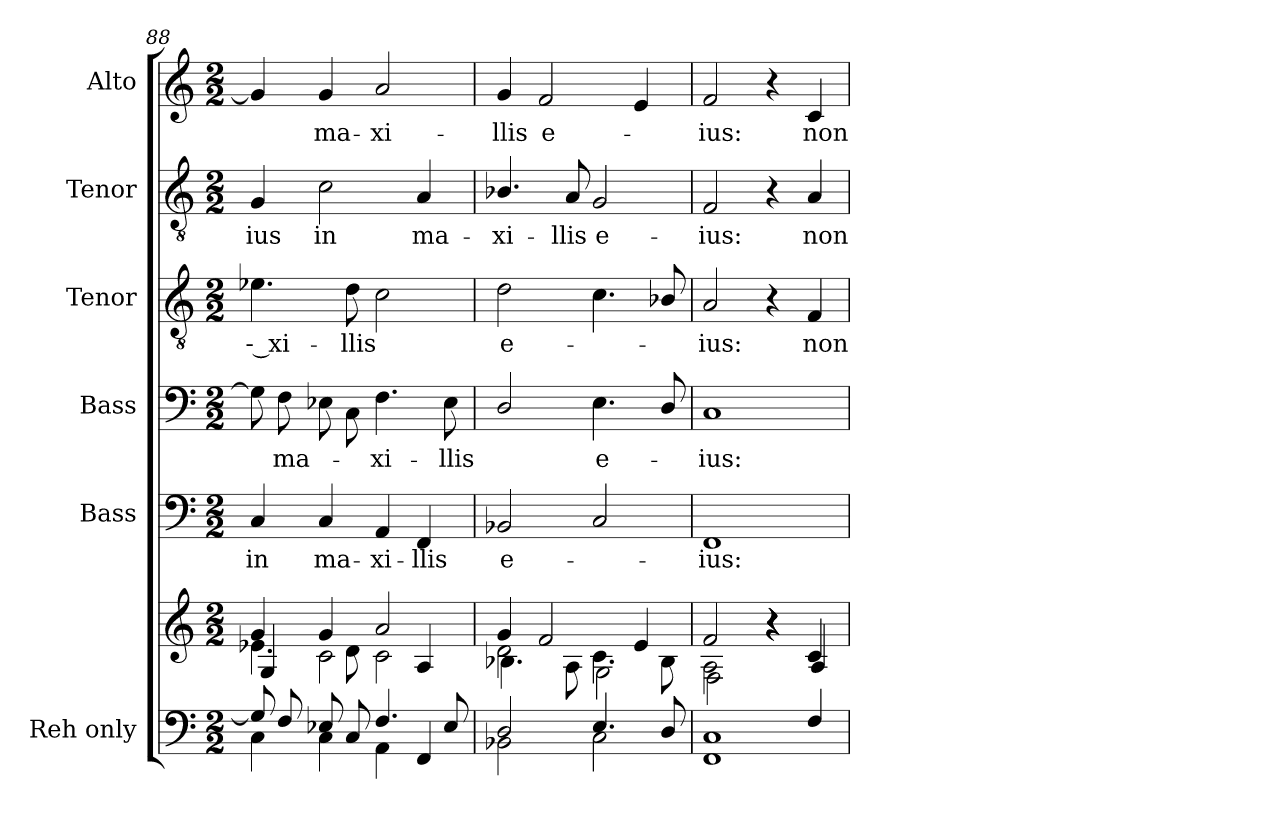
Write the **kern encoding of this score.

**kern	**kern	**kern	**text	**kern	**text	**kern	**text	**kern	**text	**kern	**text
*part6	*part6	*part5	*part5	*part4	*part4	*part3	*part3	*part2	*part2	*part1	*part1
*staff7	*staff6	*staff5	*staff5	*staff4	*staff4	*staff3	*staff3	*staff2	*staff2	*staff1	*staff1
*I"Reh only	*	*I"Bass	*	*I"Bass	*	*I"Tenor	*	*I"Tenor	*	*I"Alto	*
*	*	*I'B.	*	*I'B.	*	*I'T.	*	*I'T.	*	*I'A.	*
!!LO:PB:g=z
*clefF4	*clefG2	*clefF4	*	*clefF4	*	*clefGv2	*	*clefGv2	*	*clefG2	*
*	*	*	*	*	*	*ITrd7c12	*	*ITrd7c12	*	*	*
*k[]	*k[]	*k[]	*	*k[]	*	*k[]	*	*k[]	*	*k[]	*
*C:	*C:	*C:	*	*C:	*	*C:	*	*C:	*	*C:	*
*M2/2	*M2/2	*M2/2	*	*M2/2	*	*M2/2	*	*M2/2	*	*M2/2	*
=88	=88	=88	=88	=88	=88	=88	=88	=88	=88	=88	=88
*^	*^	*	*	*	*	*	*	*	*	*	*
*	*	*	*^	*	*	*	*	*	*	*	*	*	*
!	!	!	!	!	!	!LO:LY:b:color=#000000	!	!	!	!	!	!	!	!
!	!	!	!	!	!	!	!	!	!	!LO:LY:b:color=#000000	!	!	!	!
!	!	!	!	!	!	!	!	!	!	!	!	!LO:LY:b:color=#000000	!	!
8Gi/]	4Ci\	4gi/	4.e-Xi\	4Gi/	4Ci/	in	8Gi\]	.	4.E-Xi\	-- xi-	4GGi/	-ius	4gi/]	.
!	!	!	!	!	!	!	!	!LO:LY:b:color=#000000	!	!	!	!	!	!
8Fi/	.	.	.	.	.	.	8Fi\	ma-	.	.	.	.	.	.
!	!	!	!	!	!	!LO:LY:b:color=#000000	!	!	!	!	!	!	!	!
!	!	!	!	!	!	!	!	!	!	!	!	!LO:LY:b:color=#000000	!	!
!	!	!	!	!	!	!	!	!	!	!	!	!	!	!LO:LY:b:color=#000000
8E-Xi/	4Ci\	4gi/	.	2ci\	4Ci/	ma-	8E-Xi\	.	.	.	2Ci\	in	4gi/	ma-
!	!	!	!	!	!	!	!	!	!	!LO:LY:b:color=#000000	!	!	!	!
8Ci/	.	.	8di\	.	.	.	8Ci\	.	8Di\	-llis	.	.	.	.
!	!	!	!	!	!	!LO:LY:b:color=#000000	!	!	!	!	!	!	!	!
!	!	!	!	!	!	!	!	!LO:LY:b:color=#000000	!	!	!	!	!	!
!	!	!	!	!	!	!	!	!	!	!	!	!	!	!LO:LY:b:color=#000000
4.Fi/	4AAi\	2ai/	2ci\	.	4AAi/	-xi-	4.Fi\	-xi-	2Ci\	.	.	.	2ai/	-xi-
!	!	!	!	!	!	!LO:LY:b:color=#000000	!	!	!	!	!	!	!	!
!	!	!	!	!	!	!	!	!	!	!	!	!LO:LY:b:color=#000000	!	!
.	4FFi/	.	.	4Ai/	4FFi/	-llis	.	.	.	.	4AAi/	ma-	.	.
!	!	!	!	!	!	!	!	!LO:LY:b:color=#000000	!	!	!	!	!	!
8E-i/	.	.	.	.	.	.	8E-i\	-llis	.	.	.	.	.	.
=89	=89	=89	=89	=89	=89	=89	=89	=89	=89	=89	=89	=89	=89	=89
!	!	!	!	!	!	!LO:LY:b:color=#000000	!	!	!	!	!	!	!	!
!	!	!	!	!	!	!	!	!	!	!LO:LY:b:color=#000000	!	!	!	!
!	!	!	!	!	!	!	!	!	!	!	!	!LO:LY:b:color=#000000	!	!
!	!	!	!	!	!	!	!	!	!	!	!	!	!	!LO:LY:b:color=#000000
2Di/	2BB-Xi\	4gi/	2di\	4.B-Xi\	2BB-Xi/	e-	2Di/	.	2Di\	e-	4.BB-Xi/	-xi-	4gi/	-llis
!	!	!	!	!	!	!	!	!	!	!	!	!	!	!LO:LY:b:color=#000000
.	.	2fi/	.	.	.	.	.	.	.	.	.	.	2fi/	e-
!	!	!	!	!	!	!	!	!	!	!	!	!LO:LY:b:color=#000000	!	!
.	.	.	.	8Ai\	.	.	.	.	.	.	8AAi/	-llis	.	.
!	!	!	!	!	!	!	!	!LO:LY:b:color=#000000	!	!	!	!	!	!
!	!	!	!	!	!	!	!	!	!	!	!	!LO:LY:b:color=#000000	!	!
4.Ei/	2Ci\	.	4.ci\	2Gi\	2Ci/	.	4.Ei\	e-	4.Ci\	.	2GGi/	e-	.	.
.	.	4ei/	.	.	.	.	.	.	.	.	.	.	4ei/	.
8Di/	.	.	8B-i\	.	.	.	8Di/	.	8BB-Xi/	.	.	.	.	.
=90	=90	=90	=90	=90	=90	=90	=90	=90	=90	=90	=90	=90	=90	=90
*	*^	*	*	*	*	*	*	*	*	*	*	*	*	*
!	!	!	!	!	!	!	!LO:LY:b:color=#000000	!	!	!	!	!	!	!	!
!	!	!	!	!	!	!	!	!	!LO:LY:b:color=#000000	!	!	!	!	!	!
!	!	!	!	!	!	!	!	!	!	!	!LO:LY:b:color=#000000	!	!	!	!
!	!	!	!	!	!	!	!	!	!	!	!	!	!LO:LY:b:color=#000000	!	!
!	!	!	!	!	!	!	!	!	!	!	!	!	!	!	!LO:LY:b:color=#000000
2.ryy	1Ci	1FFi	2fi/	2Ai\	2Fi\	1FFi	-ius:	1Ci	-ius:	2AAi/	-ius:	2FFi/	-ius:	2fi/	-ius:
.	.	.	4r	4r	4r	.	.	.	.	4r	.	4r	.	4r	.
!	!	!	!	!	!	!	!	!	!	!	!LO:LY:b:color=#000000	!	!	!	!
!	!	!	!	!	!	!	!	!	!	!	!	!	!LO:LY:b:color=#000000	!	!
!	!	!	!	!	!	!	!	!	!	!	!	!	!	!	!LO:LY:b:color=#000000
4Fi/	.	.	4ci/	4ryy	4Ai/	.	.	.	.	4FFi/	non	4AAi/	non	4ci/	non
*v	*v	*v	*	*	*	*	*	*	*	*	*	*	*	*	*
*	*v	*v	*v	*	*	*	*	*	*	*	*	*	*
=	=	=	=	=	=	=	=	=	=	=	=
*-	*-	*-	*-	*-	*-	*-	*-	*-	*-	*-	*-
